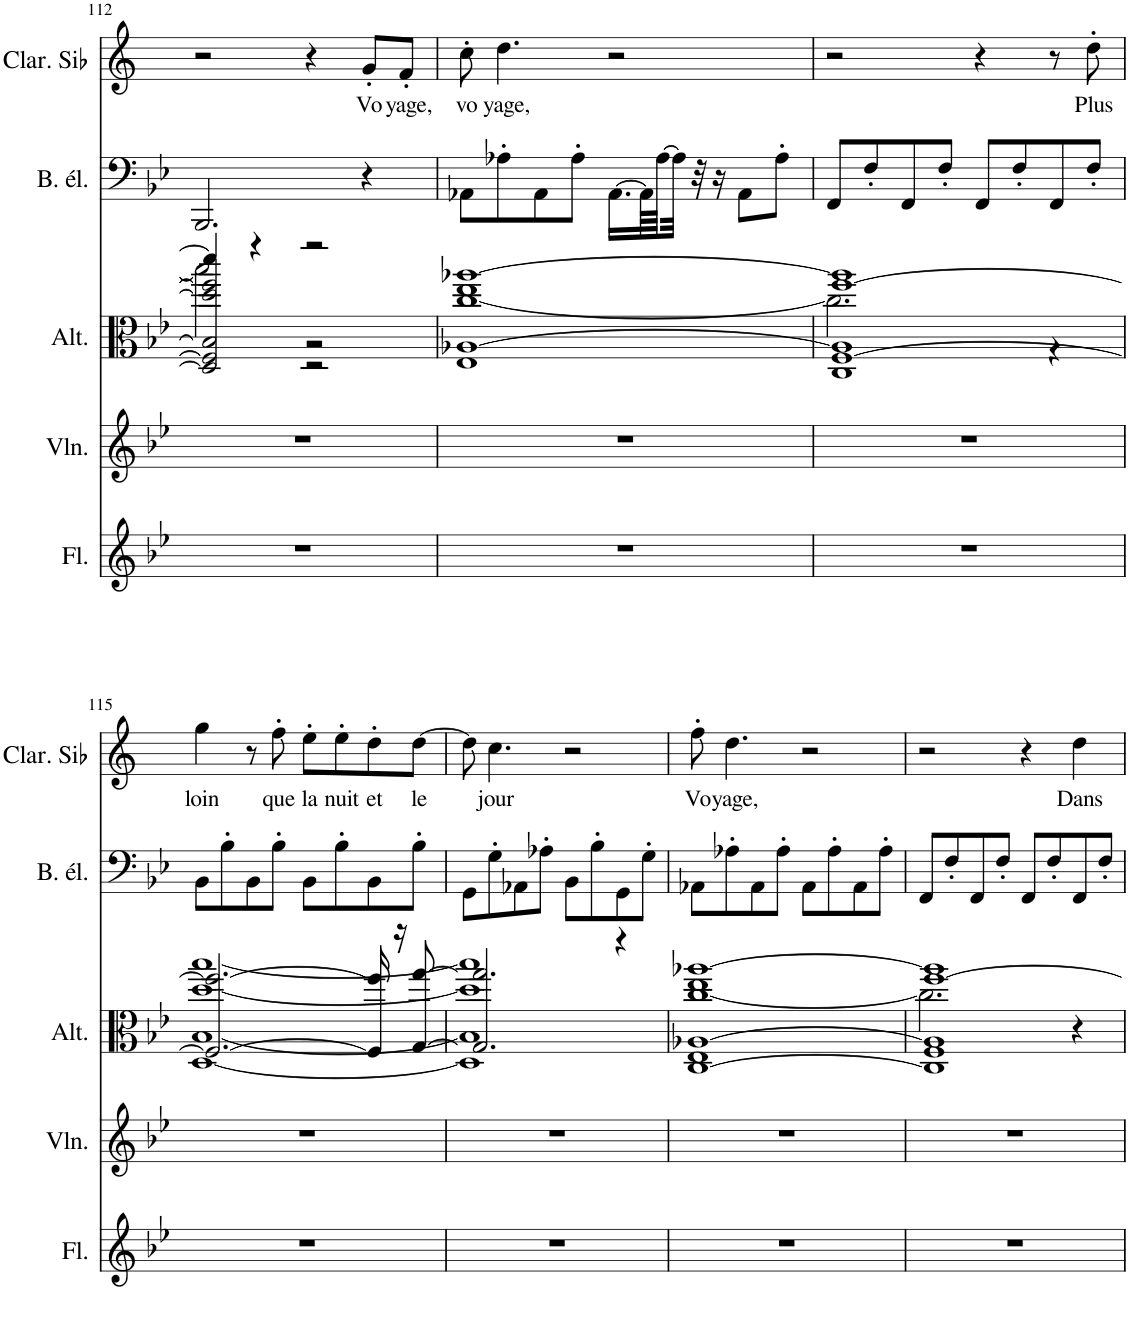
**kern	**kern	**kern	**kern	**kern	**text
*part5	*part4	*part3	*part2	*part1	*part1
*staff5	*staff4	*staff3	*staff2	*staff1	*staff1
*I"Flûte	*I"Violon	*I"Altos, VIOLINES	*I"Basse électrique	*I"Clarinette en Sib	*
*I'Fl.	*I'Vln.	*I'Alt.	*I'B. él.	*I'Clar. Sib	*
!!LO:PB:g=z
*clefG2	*clefG2	*clefC3	*clefF4	*clefG2	*
*	*	*	*Trd7c12	*Trd1c2	*
*k[b-e-]	*k[b-e-]	*k[b-e-]	*k[b-e-]	*k[]	*
*M4/4	*M4/4	*M4/4	*M4/4	*M4/4	*
=112	=112	=112	=112	=112	=112
*	*	*^	*	*	*
*	*	*	*^	*	*	*
1r	1r	4ddd/]	2bb-\]	2D/] 2F/] 2B-/] 2dd/] 2ff/]	2.BBB-/	2r	.
.	.	4r	.	.	.	.	.
.	.	2r	2r	2r	.	4r	.
!	!	!	!	!	!	!	!LO:LY:b
.	.	.	.	.	4r	8g'/L	Vo
!	!	!	!	!	!	!	!LO:LY:b
.	.	.	.	.	.	8f'/J	yage,
*	*	*	*v	*v	*	*	*
=113	=113	=113	=113	=113	=113	=113
!	!	!	!	!	!	!LO:LY:b
1r	1r	[1A-X [1aa-X	1E- [1cc 1ee-	8AA-X\L	8cc'\	vo
!	!	!	!	!	!	!LO:LY:b
.	.	.	.	8A-X'\	4.dd\	yage,
.	.	.	.	8AA-\	.	.
.	.	.	.	8A-'\J	.	.
.	.	.	.	[16.AA-\LL	2r	.
.	.	.	.	64AA-\LL]	.	.
.	.	.	.	[64A-\J	.	.
.	.	.	.	32A-\JJJ]	.	.
.	.	.	.	32r	.	.
.	.	.	.	16r	.	.
.	.	.	.	8AA-\L	.	.
.	.	.	.	8A-'\J	.	.
=114	=114	=114	=114	=114	=114	=114
*	*	*	*^	*	*	*
1r	1r	[1F 1A-] [1ff 1aa-]	2.cc\]	1C	8FF/L	2r	.
.	.	.	.	.	8F'/	.	.
.	.	.	.	.	8FF/	.	.
.	.	.	.	.	8F'/J	.	.
.	.	.	.	.	8FF/L	4r	.
.	.	.	.	.	8F'/	.	.
.	.	.	4r	.	8FF/	8r	.
!	!	!	!	!	!	!	!LO:LY:b
.	.	.	.	.	8F'/J	8dd'\	Plus
*	*	*	*v	*v	*	*	*
!!LO:LB:g=z
=115	=115	=115	=115	=115	=115	=115
!	!	!	!	!	!	!LO:LY:b
1r	1r	2.F/_ 2.ff/_	[1D [1B- [1dd [1bb-	8BB-\L	4gg\	loin
.	.	.	.	8B-'\	.	.
.	.	.	.	8BB-\	8r	.
!	!	!	!	!	!	!LO:LY:b
.	.	.	.	8B-'\J	8ff'\	que
!	!	!	!	!	!	!LO:LY:b
.	.	.	.	8BB-\L	8ee'\L	la
!	!	!	!	!	!	!LO:LY:b
.	.	.	.	8B-'\	8ee'\	nuit
!	!	!	!	!	!	!LO:LY:b
.	.	16F/] 16ff/]	.	8BB-\	8dd'\	et
.	.	16r	.	.	.	.
!	!	!	!	!	!	!LO:LY:b
.	.	[8G/ [8gg/	.	8B-'\J	[8dd\J	le
=116	=116	=116	=116	=116	=116	=116
1r	1r	2.G/] 2.gg/]	1D] 1B-] 1dd] 1bb-]	8GG\L	8dd\]	.
!	!	!	!	!	!	!LO:LY:b
.	.	.	.	8G'\	4.cc\	jour
.	.	.	.	8AA-X\	.	.
.	.	.	.	8A-X'\J	.	.
.	.	.	.	8BB-\L	2r	.
.	.	.	.	8B-'\	.	.
.	.	4r	.	8GG\	.	.
.	.	.	.	8G'\J	.	.
=117	=117	=117	=117	=117	=117	=117
!	!	!	!	!	!	!LO:LY:b
1r	1r	[1C [1A-X [1aa-X	1E- [1cc 1ee-	8AA-X\L	8ff'\	Vo
!	!	!	!	!	!	!LO:LY:b
.	.	.	.	8A-X'\	4.dd\	yage,
.	.	.	.	8AA-\	.	.
.	.	.	.	8A-'\J	.	.
.	.	.	.	8AA-\L	2r	.
.	.	.	.	8A-'\	.	.
.	.	.	.	8AA-\	.	.
.	.	.	.	8A-'\J	.	.
=118	=118	=118	=118	=118	=118	=118
*	*	*	*^	*	*	*
1r	1r	1C] 1A-] [1ff 1aa-]	2.cc\]	1F	8FF/L	2r	.
.	.	.	.	.	8F'/	.	.
.	.	.	.	.	8FF/	.	.
.	.	.	.	.	8F'/J	.	.
.	.	.	.	.	8FF/L	4r	.
.	.	.	.	.	8F'/	.	.
!	!	!	!	!	!	!	!LO:LY:b
.	.	.	4r	.	8FF/	4dd\	Dans
.	.	.	.	.	8F'/J	.	.
*	*	*v	*v	*v	*	*	*
=	=	=	=	=	=
*-	*-	*-	*-	*-	*-
